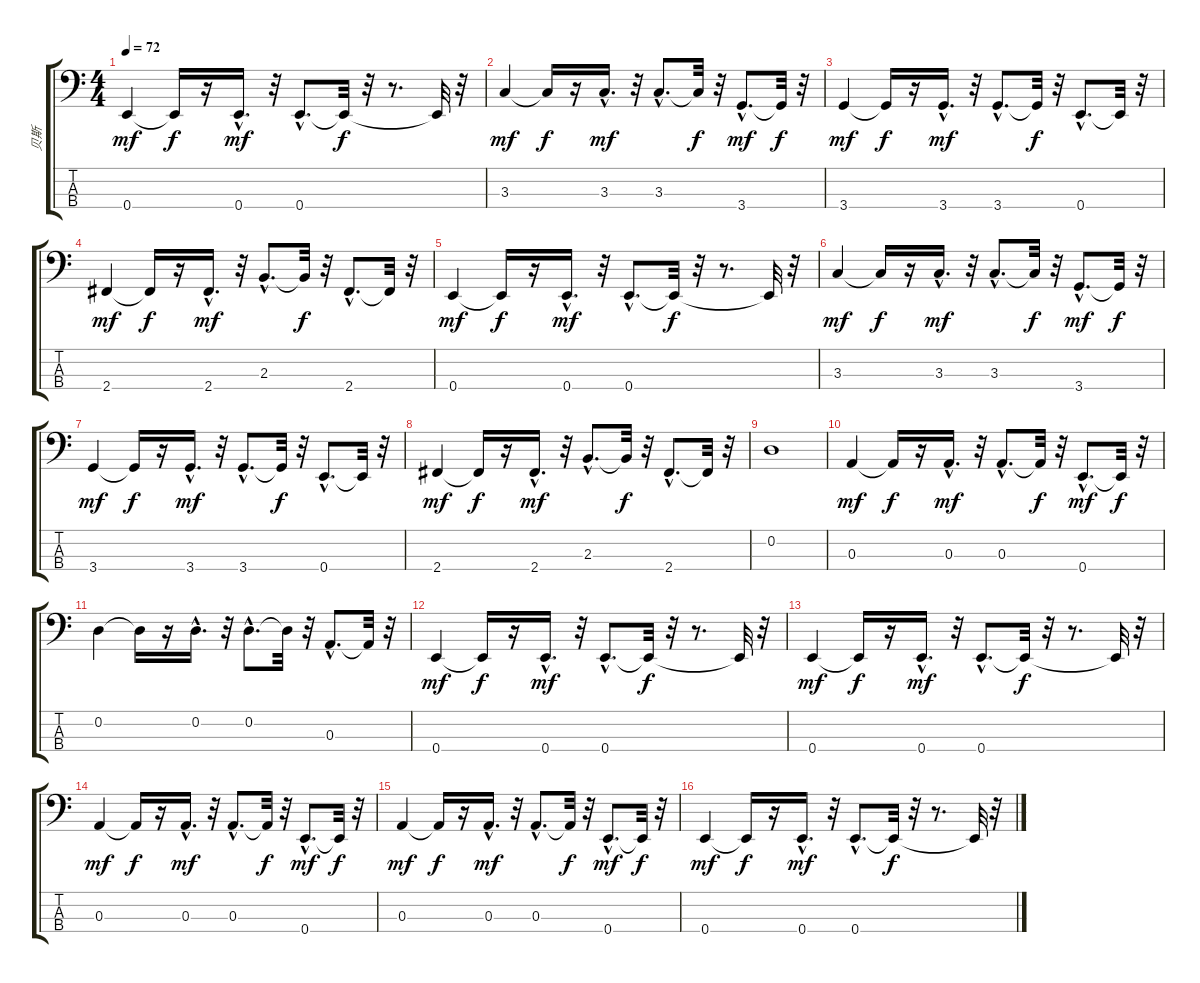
\track ("贝斯" "贝斯") {instrument electricbasspick}
\staff {score tabs}
\tuning (G2 D2 A1 E1) {hide}
\ts (4 4)
\tempo 72
\clef f4
\ks c
0.4.4{dy mf} 0.4{t}.16{dy f} r.16 0.4{hac}.16{d dy mf} r.32 0.4{hac}.8{d} 0.4{t}.32{dy f} r.32 r.8{d} 0.4{t}.32 r.32 |
3.3.4{dy mf} 3.3{t}.16{dy f} r.16 3.3{hac}.16{d dy mf} r.32 3.3{hac}.8{d} 3.3{t}.32{dy f} r.32 3.4{hac}.8{d dy mf} 3.4{t}.32{dy f} r.32 |
3.4.4{dy mf} 3.4{t}.16{dy f} r.16 3.4{hac}.16{d dy mf} r.32 3.4{hac}.8{d} 3.4{t}.32{dy f} r.32 0.4{hac}.8{d} 0.4{t}.32 r.32 |
2.4.4{dy mf} 2.4{t}.16{dy f} r.16 2.4{hac}.16{d dy mf} r.32 2.3{hac}.8{d} 2.3{t}.32{dy f} r.32 2.4{hac}.8{d} 2.4{t}.32 r.32 |
0.4.4{dy mf} 0.4{t}.16{dy f} r.16 0.4{hac}.16{d dy mf} r.32 0.4{hac}.8{d} 0.4{t}.32{dy f} r.32 r.8{d} 0.4{t}.32 r.32 |
3.3.4{dy mf} 3.3{t}.16{dy f} r.16 3.3{hac}.16{d dy mf} r.32 3.3{hac}.8{d} 3.3{t}.32{dy f} r.32 3.4{hac}.8{d dy mf} 3.4{t}.32{dy f} r.32 |
3.4.4{dy mf} 3.4{t}.16{dy f} r.16 3.4{hac}.16{d dy mf} r.32 3.4{hac}.8{d} 3.4{t}.32{dy f} r.32 0.4{hac}.8{d} 0.4{t}.32 r.32 |
2.4.4{dy mf} 2.4{t}.16{dy f} r.16 2.4{hac}.16{d dy mf} r.32 2.3{hac}.8{d} 2.3{t}.32{dy f} r.32 2.4{hac}.8{d} 2.4{t}.32 r.32 |
0.2.1 |
0.3.4{dy mf} 0.3{t}.16{dy f} r.16 0.3{hac}.16{d dy mf} r.32 0.3{hac}.8{d} 0.3{t}.32{dy f} r.32 0.4{hac}.8{d dy mf} 0.4{t}.32{dy f} r.32 |
0.2.4 0.2{t}.16 r.16 0.2{hac}.16{d} r.32 0.2{hac}.8{d} 0.2{t}.32 r.32 0.3{hac}.8{d} 0.3{t}.32 r.32 |
0.4.4{dy mf} 0.4{t}.16{dy f} r.16 0.4{hac}.16{d dy mf} r.32 0.4{hac}.8{d} 0.4{t}.32{dy f} r.32 r.8{d} 0.4{t}.32 r.32 |
0.4.4{dy mf} 0.4{t}.16{dy f} r.16 0.4{hac}.16{d dy mf} r.32 0.4{hac}.8{d} 0.4{t}.32{dy f} r.32 r.8{d} 0.4{t}.32 r.32 |
0.3.4{dy mf} 0.3{t}.16{dy f} r.16 0.3{hac}.16{d dy mf} r.32 0.3{hac}.8{d} 0.3{t}.32{dy f} r.32 0.4{hac}.8{d dy mf} 0.4{t}.32{dy f} r.32 |
0.3.4{dy mf} 0.3{t}.16{dy f} r.16 0.3{hac}.16{d dy mf} r.32 0.3{hac}.8{d} 0.3{t}.32{dy f} r.32 0.4{hac}.8{d dy mf} 0.4{t}.32{dy f} r.32 |
0.4.4{dy mf} 0.4{t}.16{dy f} r.16 0.4{hac}.16{d dy mf} r.32 0.4{hac}.8{d} 0.4{t}.32{dy f} r.32 r.8{d} 0.4{t}.32 r.32
